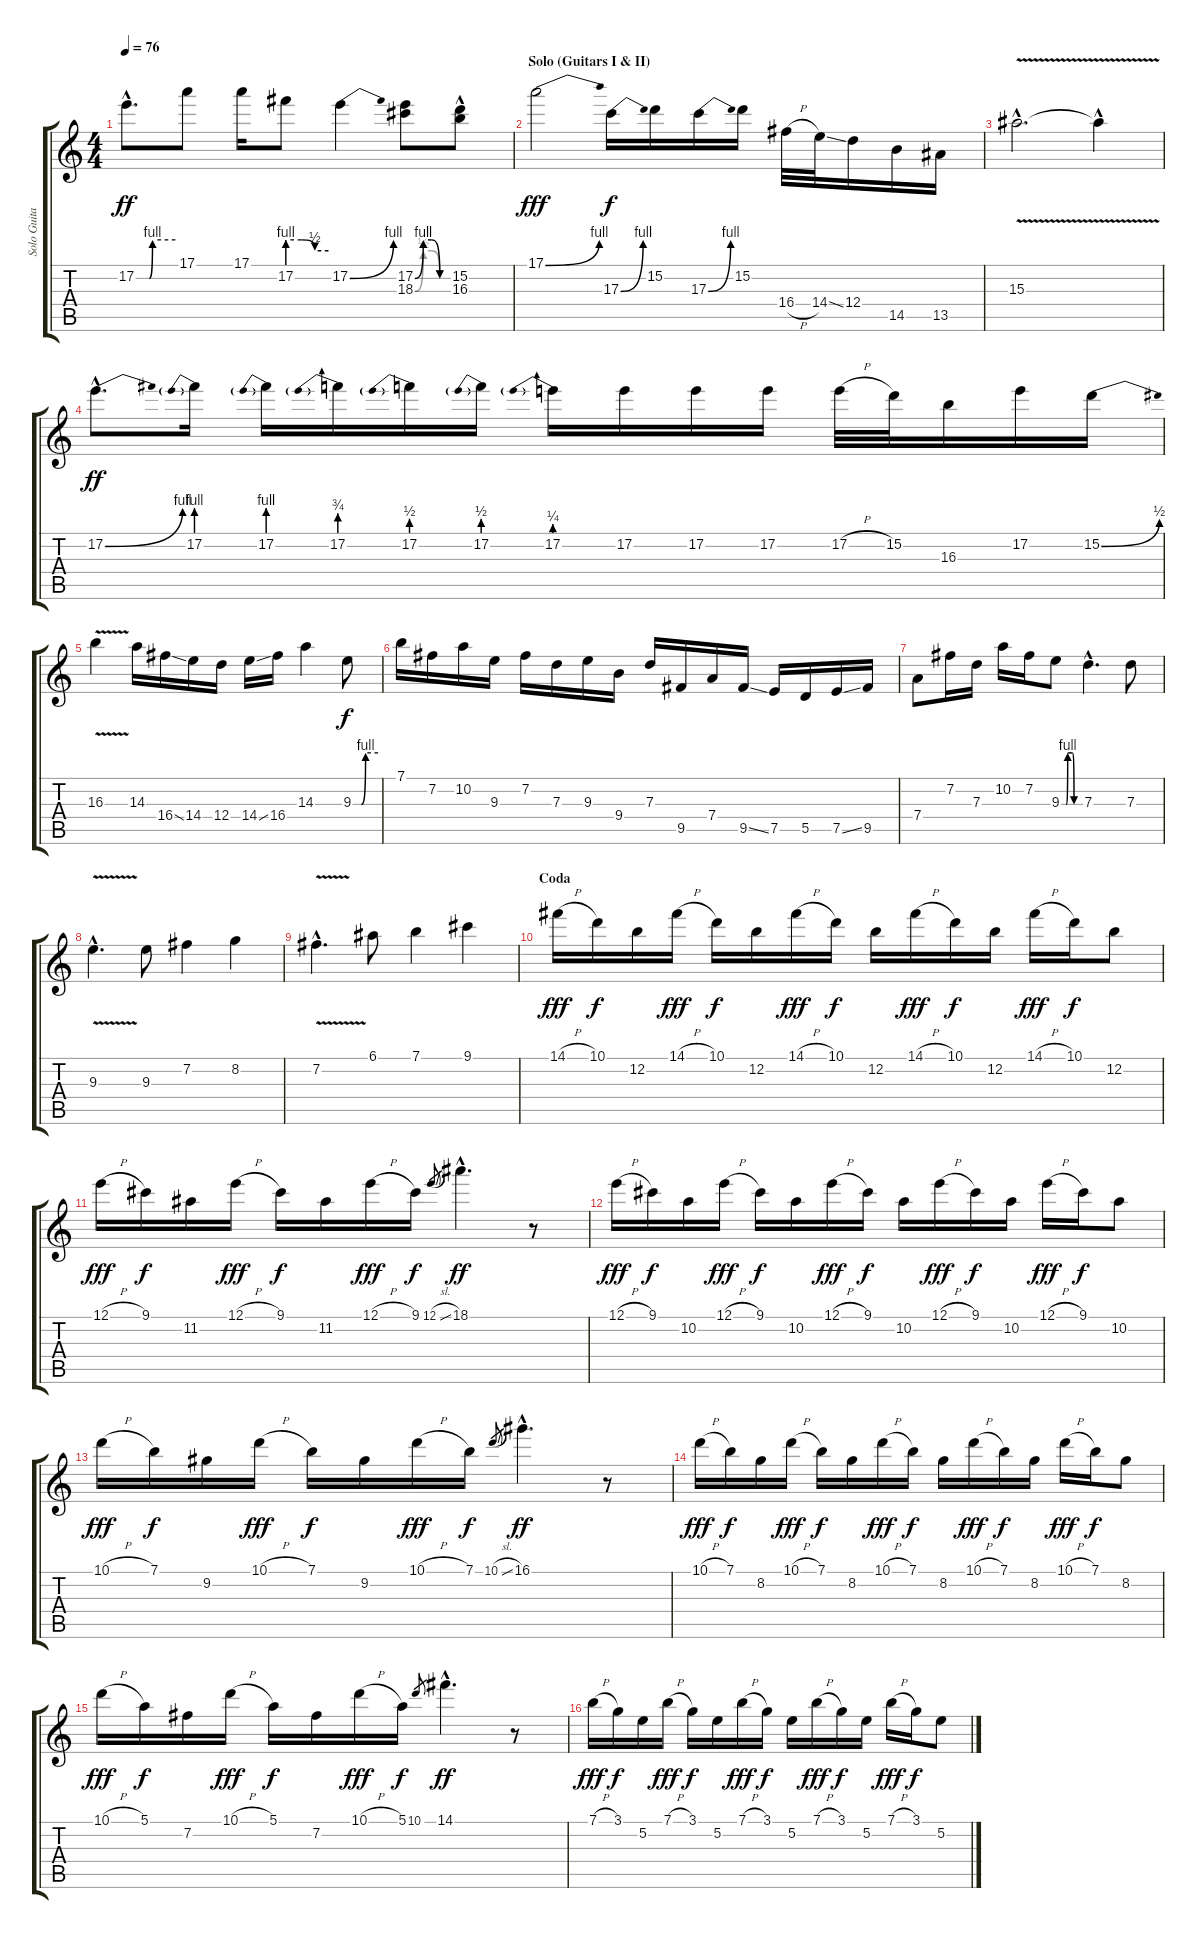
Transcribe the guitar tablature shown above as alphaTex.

\track ("Solo Guitar 1" "Solo Guita") {instrument overdrivenguitar}
\staff {score tabs}
\tuning (E4 B3 G3 D3 A2 E2) {hide}
\ts (4 4)
\tempo 76
\clef g2
\ks c
17.2{be (custom 0 0 20 0 25 4 60 4) hac}.8{d dy ff} 17.1.8 17.1.16 17.2{be (custom 0 4 20 4 40 2 60 2)}.8 17.2{be (bend 0 0 60 4)}.4 (17.2{be (custom 0 0 15 4 30 4 45 0 60 0)} 18.3{be (custom 0 0 15 2 30 2 45 0 60 0)}).8 (15.2 16.3{hac}).8 |
\section ("" "Solo (Guitars I & II)")
17.1{be (bend 0 0 60 4)}.2{dy fff} 17.3{be (bend 0 0 60 4)}.16{dy f balance 11 instrument overdrivenguitar} 15.2.16 17.3{be (bend 0 0 60 4)}.16 15.2.16 16.4{h}.32 14.4{ss}.32 12.4.16 14.5.16 13.5.16 |
15.3{v hac}.2{d} 15.3{hac t}.4 |
17.2{be (bend 0 0 60 4) hac}.8{d dy ff balance 3 instrument distortionguitar} 17.2{be (prebend 0 4 60 4)}.16 17.2{be (prebend 0 4 60 4)}.16 17.2{be (prebend 0 3 60 3)}.16 17.2{be (prebend 0 2 60 2)}.16 17.2{be (prebend 0 2 60 2)}.16 17.2{be (prebend 0 1 60 1)}.16 17.2.16 17.2.16 17.2.16 17.2{h}.32 15.2.32 16.3.16 17.2.16 15.2{be (bend 0 0 60 2)}.16 |
16.3{v}.4 14.3.16 16.4{ss}.16 14.4.16 12.4.16 14.4{ss}.16 16.4.16 14.3.4 9.3{be (custom 0 0 20 0 30 4 60 4)}.8{dy f balance 8 instrument overdrivenguitar} |
7.1.16 7.2.16 10.2.16 9.3.16 7.2.16 7.3.16 9.3.16 9.4.16 7.3.16 9.5.16 7.4.16 9.5{ss}.16 7.5.16 5.5.16 7.5{ss}.16 9.5.16 |
7.4.8 7.2.16 7.3.16 10.2.16 7.2.16 9.3{be (custom 0 0 15 0 20 4 35 4 40 0 60 0)}.8 7.3{hac}.4{d} 7.3.8 |
9.3{v hac}.4{d} 9.3.8 7.2.4 8.2.4 |
7.2{v hac}.4{d} 6.1.8 7.1.4 9.1.4 |
\section ("" "Coda")
14.1{h}.16{dy fff} 10.1.16{dy f} 12.2.16 14.1{h}.16{dy fff} 10.1.16{dy f} 12.2.16 14.1{h}.16{dy fff} 10.1.16{dy f} 12.2.16 14.1{h}.16{dy fff} 10.1.16{dy f} 12.2.16 14.1{h}.16{dy fff} 10.1.16{dy f} 12.2.8 |
12.1{h}.16{dy fff} 9.1.16{dy f} 11.2.16 12.1{h}.16{dy fff} 9.1.16{dy f} 11.2.16 12.1{h}.16{dy fff} 9.1.16{dy f} 12.1{sl}.8{gr} 18.1{hac}.4{d dy ff} r.8 |
12.1{h}.16{dy fff} 9.1.16{dy f} 10.2.16 12.1{h}.16{dy fff} 9.1.16{dy f} 10.2.16 12.1{h}.16{dy fff} 9.1.16{dy f} 10.2.16 12.1{h}.16{dy fff} 9.1.16{dy f} 10.2.16 12.1{h}.16{dy fff} 9.1.16{dy f} 10.2.8 |
10.1{h}.16{dy fff} 7.1.16{dy f} 9.2.16 10.1{h}.16{dy fff} 7.1.16{dy f} 9.2.16 10.1{h}.16{dy fff} 7.1.16{dy f} 10.1{sl}.8{gr} 16.1{hac}.4{d dy ff} r.8 |
10.1{h}.16{dy fff} 7.1.16{dy f} 8.2.16 10.1{h}.16{dy fff} 7.1.16{dy f} 8.2.16 10.1{h}.16{dy fff} 7.1.16{dy f} 8.2.16 10.1{h}.16{dy fff} 7.1.16{dy f} 8.2.16 10.1{h}.16{dy fff} 7.1.16{dy f} 8.2.8 |
10.1{h}.16{dy fff} 5.1.16{dy f} 7.2.16 10.1{h}.16{dy fff} 5.1.16{dy f} 7.2.16 10.1{h}.16{dy fff} 5.1.16{dy f} 10.1.8{gr} 14.1{hac}.4{d dy ff} r.8 |
7.1{h}.16{dy fff} 3.1.16{dy f} 5.2.16 7.1{h}.16{dy fff} 3.1.16{dy f} 5.2.16 7.1{h}.16{dy fff} 3.1.16{dy f} 5.2.16 7.1{h}.16{dy fff} 3.1.16{dy f} 5.2.16 7.1{h}.16{dy fff} 3.1.16{dy f} 5.2.8
